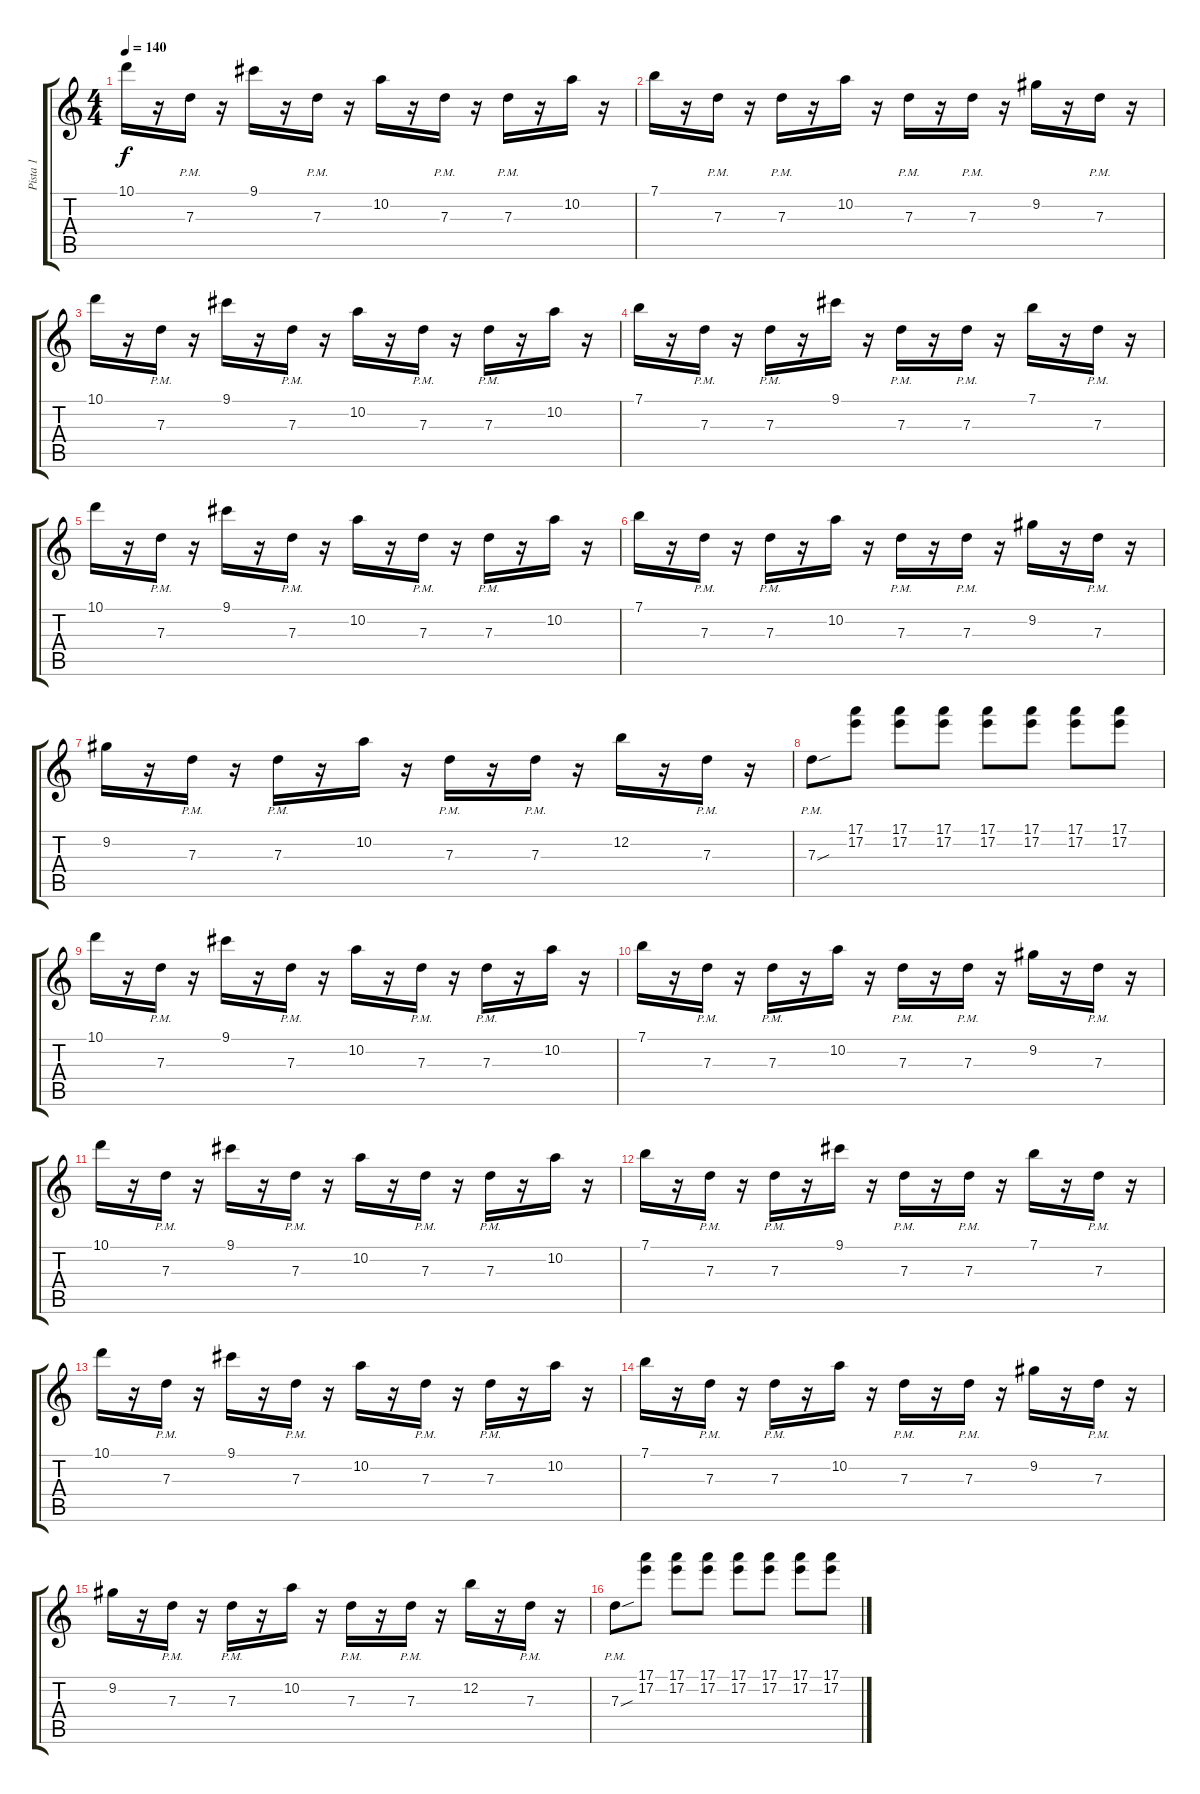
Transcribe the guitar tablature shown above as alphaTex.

\track ("Pista 1" "Pista 1") {instrument distortionguitar}
\staff {score tabs}
\tuning (E4 B3 G3 D3 A2 E2) {hide}
\ts (4 4)
\tempo 140
\clef g2
\ks c
10.1.16{dy f} r.16 7.3{pm}.16 r.16 9.1.16 r.16 7.3{pm}.16 r.16 10.2.16 r.16 7.3{pm}.16 r.16 7.3{pm}.16 r.16 10.2.16 r.16 |
7.1.16 r.16 7.3{pm}.16 r.16 7.3{pm}.16 r.16 10.2.16 r.16 7.3{pm}.16 r.16 7.3{pm}.16 r.16 9.2.16 r.16 7.3{pm}.16 r.16 |
10.1.16 r.16 7.3{pm}.16 r.16 9.1.16 r.16 7.3{pm}.16 r.16 10.2.16 r.16 7.3{pm}.16 r.16 7.3{pm}.16 r.16 10.2.16 r.16 |
7.1.16 r.16 7.3{pm}.16 r.16 7.3{pm}.16 r.16 9.1.16 r.16 7.3{pm}.16 r.16 7.3{pm}.16 r.16 7.1.16 r.16 7.3{pm}.16 r.16 |
10.1.16 r.16 7.3{pm}.16 r.16 9.1.16 r.16 7.3{pm}.16 r.16 10.2.16 r.16 7.3{pm}.16 r.16 7.3{pm}.16 r.16 10.2.16 r.16 |
7.1.16 r.16 7.3{pm}.16 r.16 7.3{pm}.16 r.16 10.2.16 r.16 7.3{pm}.16 r.16 7.3{pm}.16 r.16 9.2.16 r.16 7.3{pm}.16 r.16 |
9.2.16 r.16 7.3{pm}.16 r.16 7.3{pm}.16 r.16 10.2.16 r.16 7.3{pm}.16 r.16 7.3{pm}.16 r.16 12.2.16 r.16 7.3{pm}.16 r.16 |
7.3{sou pm}.8 (17.1 17.2).8 (17.1 17.2).8 (17.1 17.2).8 (17.1 17.2).8 (17.1 17.2).8 (17.1 17.2).8 (17.1 17.2).8 |
10.1.16 r.16 7.3{pm}.16 r.16 9.1.16 r.16 7.3{pm}.16 r.16 10.2.16 r.16 7.3{pm}.16 r.16 7.3{pm}.16 r.16 10.2.16 r.16 |
7.1.16 r.16 7.3{pm}.16 r.16 7.3{pm}.16 r.16 10.2.16 r.16 7.3{pm}.16 r.16 7.3{pm}.16 r.16 9.2.16 r.16 7.3{pm}.16 r.16 |
10.1.16 r.16 7.3{pm}.16 r.16 9.1.16 r.16 7.3{pm}.16 r.16 10.2.16 r.16 7.3{pm}.16 r.16 7.3{pm}.16 r.16 10.2.16 r.16 |
7.1.16 r.16 7.3{pm}.16 r.16 7.3{pm}.16 r.16 9.1.16 r.16 7.3{pm}.16 r.16 7.3{pm}.16 r.16 7.1.16 r.16 7.3{pm}.16 r.16 |
10.1.16 r.16 7.3{pm}.16 r.16 9.1.16 r.16 7.3{pm}.16 r.16 10.2.16 r.16 7.3{pm}.16 r.16 7.3{pm}.16 r.16 10.2.16 r.16 |
7.1.16 r.16 7.3{pm}.16 r.16 7.3{pm}.16 r.16 10.2.16 r.16 7.3{pm}.16 r.16 7.3{pm}.16 r.16 9.2.16 r.16 7.3{pm}.16 r.16 |
9.2.16 r.16 7.3{pm}.16 r.16 7.3{pm}.16 r.16 10.2.16 r.16 7.3{pm}.16 r.16 7.3{pm}.16 r.16 12.2.16 r.16 7.3{pm}.16 r.16 |
7.3{sou pm}.8 (17.1 17.2).8 (17.1 17.2).8 (17.1 17.2).8 (17.1 17.2).8 (17.1 17.2).8 (17.1 17.2).8 (17.1 17.2).8
